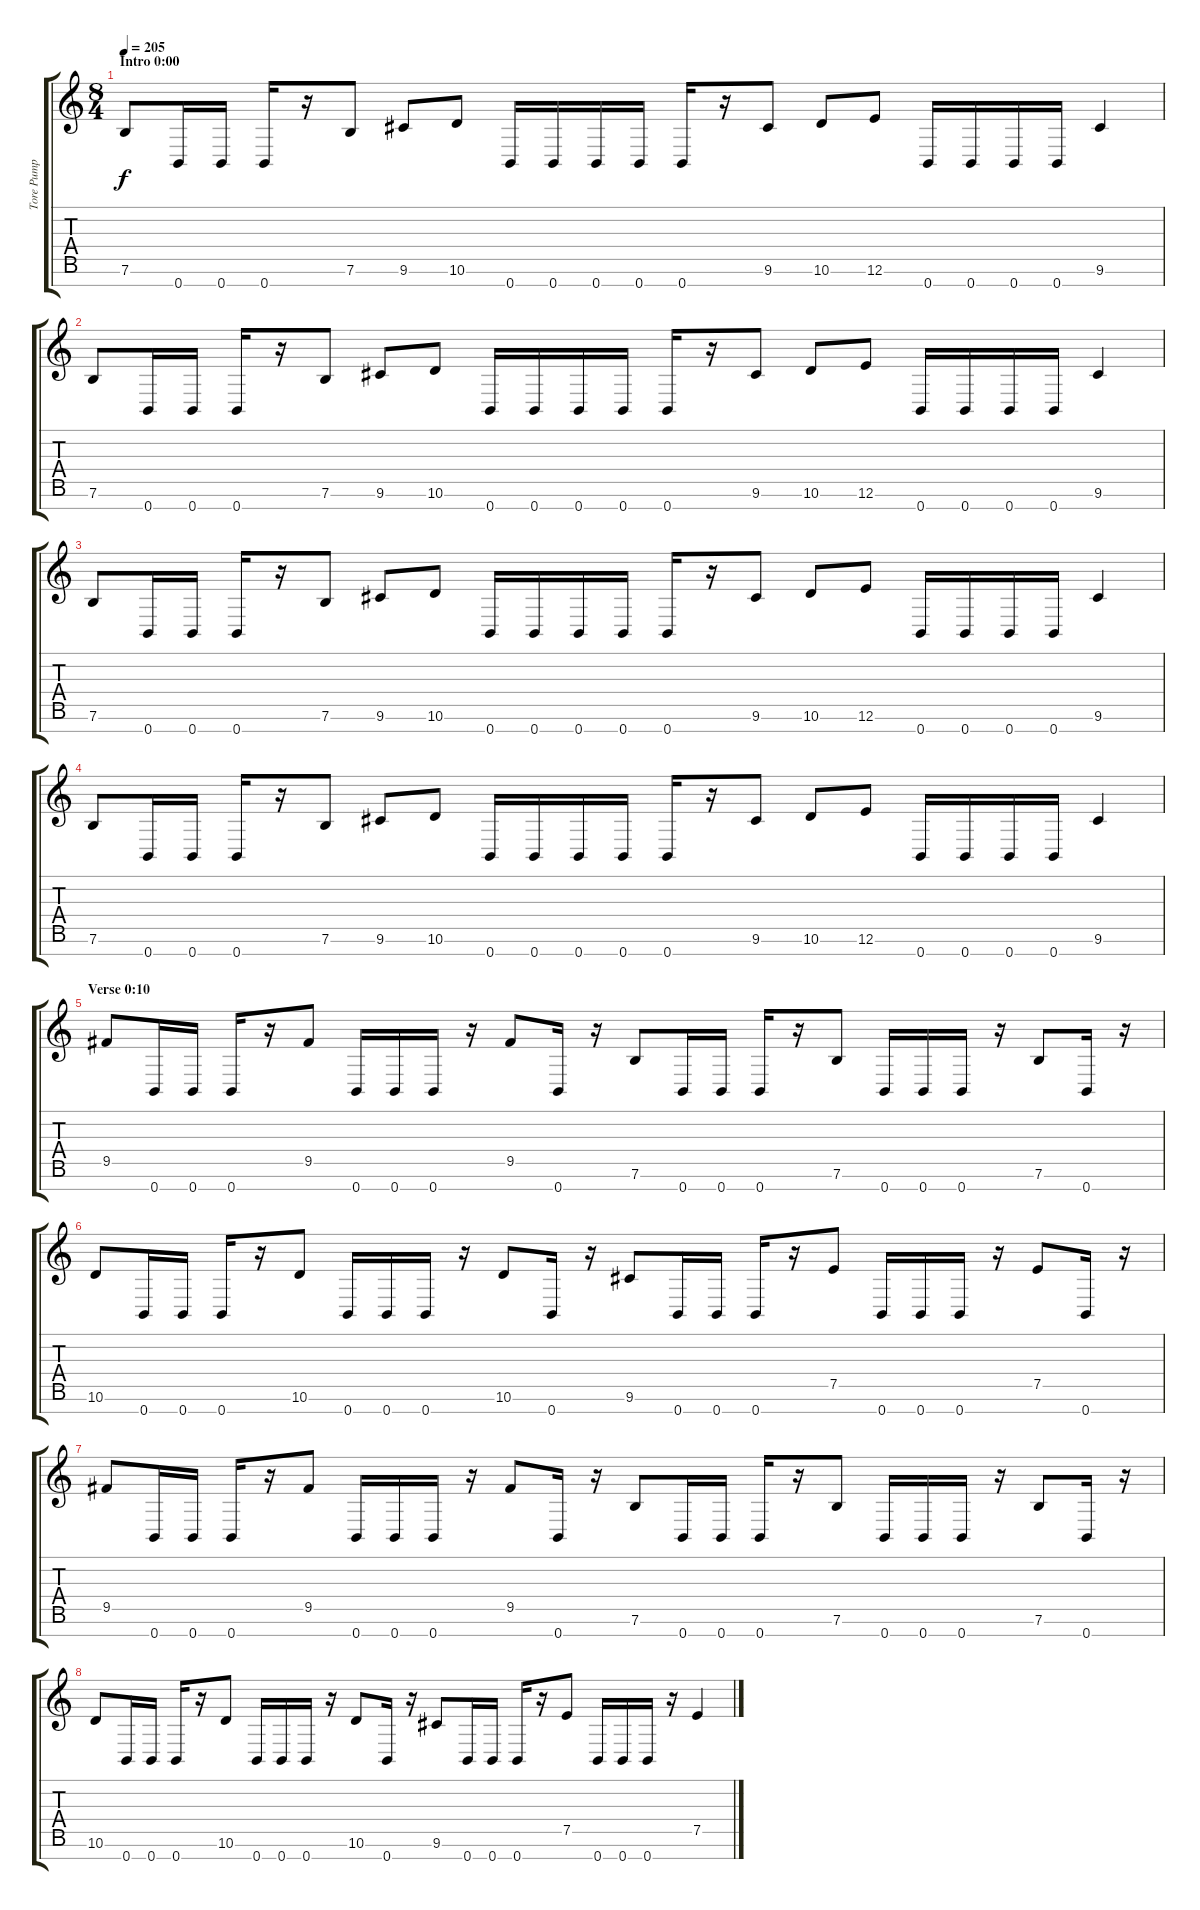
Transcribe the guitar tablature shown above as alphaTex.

\track ("Tore Pump Pimp" "Tore Pump ") {instrument distortionguitar}
\staff {score tabs}
\tuning (E4 B3 G3 D3 A2 E2 B1) {hide}
\ts (8 4)
\section ("" "Intro 0:00")
\tempo 205
\clef g2
\ks c
7.6.8{dy f instrument distortionguitar} 0.7.16 0.7.16 0.7.16 r.16 7.6.8 9.6.8 10.6.8 0.7.16 0.7.16 0.7.16 0.7.16 0.7.16 r.16 9.6.8 10.6.8 12.6.8 0.7.16 0.7.16 0.7.16 0.7.16 9.6.4 |
7.6.8 0.7.16 0.7.16 0.7.16 r.16 7.6.8 9.6.8 10.6.8 0.7.16 0.7.16 0.7.16 0.7.16 0.7.16 r.16 9.6.8 10.6.8 12.6.8 0.7.16 0.7.16 0.7.16 0.7.16 9.6.4 |
7.6.8 0.7.16 0.7.16 0.7.16 r.16 7.6.8 9.6.8 10.6.8 0.7.16 0.7.16 0.7.16 0.7.16 0.7.16 r.16 9.6.8 10.6.8 12.6.8 0.7.16 0.7.16 0.7.16 0.7.16 9.6.4 |
7.6.8 0.7.16 0.7.16 0.7.16 r.16 7.6.8 9.6.8 10.6.8 0.7.16 0.7.16 0.7.16 0.7.16 0.7.16 r.16 9.6.8 10.6.8 12.6.8 0.7.16 0.7.16 0.7.16 0.7.16 9.6.4 |
\section ("" "Verse 0:10")
9.5.8 0.7.16 0.7.16 0.7.16 r.16 9.5.8 0.7.16 0.7.16 0.7.16 r.16 9.5.8 0.7.16 r.16 7.6.8 0.7.16 0.7.16 0.7.16 r.16 7.6.8 0.7.16 0.7.16 0.7.16 r.16 7.6.8 0.7.16 r.16 |
10.6.8 0.7.16 0.7.16 0.7.16 r.16 10.6.8 0.7.16 0.7.16 0.7.16 r.16 10.6.8 0.7.16 r.16 9.6.8 0.7.16 0.7.16 0.7.16 r.16 7.5.8 0.7.16 0.7.16 0.7.16 r.16 7.5.8 0.7.16 r.16 |
9.5.8 0.7.16 0.7.16 0.7.16 r.16 9.5.8 0.7.16 0.7.16 0.7.16 r.16 9.5.8 0.7.16 r.16 7.6.8 0.7.16 0.7.16 0.7.16 r.16 7.6.8 0.7.16 0.7.16 0.7.16 r.16 7.6.8 0.7.16 r.16 |
10.6.8 0.7.16 0.7.16 0.7.16 r.16 10.6.8 0.7.16 0.7.16 0.7.16 r.16 10.6.8 0.7.16 r.16 9.6.8 0.7.16 0.7.16 0.7.16 r.16 7.5.8 0.7.16 0.7.16 0.7.16 r.16 7.5.4
